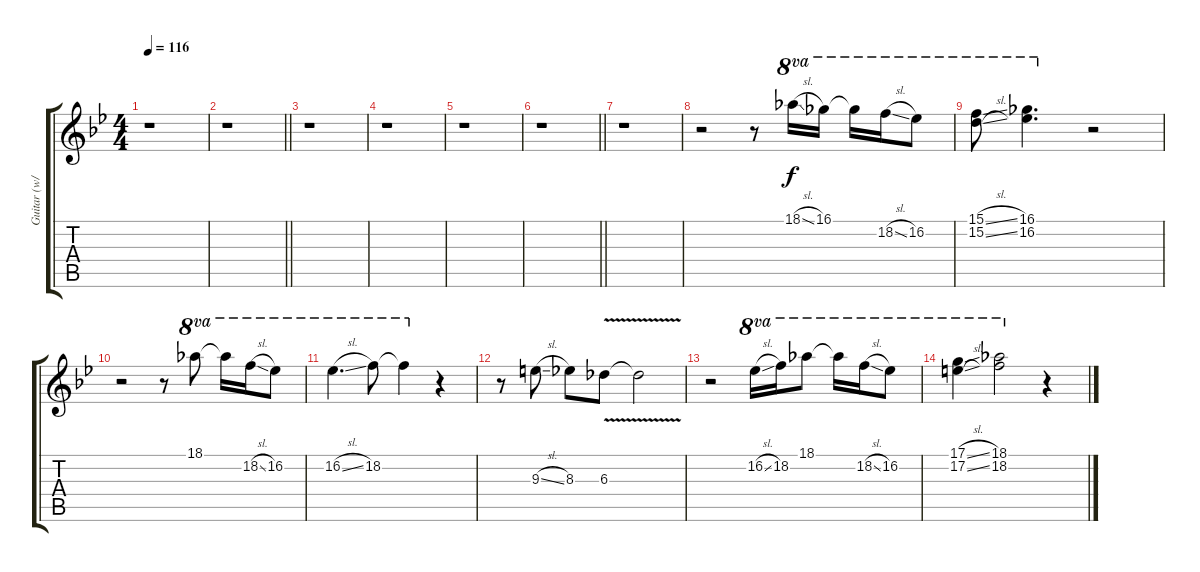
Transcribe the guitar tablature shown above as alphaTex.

\track ("Guitar (w/slide)" "Guitar (w/") {instrument overdrivenguitar}
\staff {score tabs}
\tuning (D4 B3 G3 D3 A2 E2) {hide}
\ts (4 4)
\tempo 116
\clef g2
\ks bb
r.1{dy f} |
\barLineRight lightlight
r.1 |
r.1 |
r.1 |
r.1 |
\barLineRight lightlight
r.1 |
r.1 |
r.2 r.8 18.1{sl}.16{ot 8va} 16.1.16{ot 8va} 16.1{t}.16{ot 8va} 18.2{sl}.16{ot 8va} 16.2.8{ot 8va} |
(15.1{sl} 15.2{sl}).8{ot 8va} (16.1 16.2).4{d ot 8va} r.2 |
r.2 r.8 18.1.8{ot 8va} 18.1{t}.16{ot 8va} 18.2{sl}.16{ot 8va} 16.2.8{ot 8va} |
16.2{sl}.4{d ot 8va} 18.2.8{ot 8va} 18.2{t}.4{ot 8va} r.4 |
r.8 9.3{sl}.8 8.3.8 6.3{v}.8 6.3{v t}.2 |
r.2 16.2{sl}.16{ot 8va} 18.2.16{ot 8va} 18.1.8{ot 8va} 18.1{t}.16{ot 8va} 18.2{sl}.16{ot 8va} 16.2.8{ot 8va} |
(17.1{sl} 17.2{sl}).4{ot 8va} (18.1 18.2).2{ot 8va} r.4
